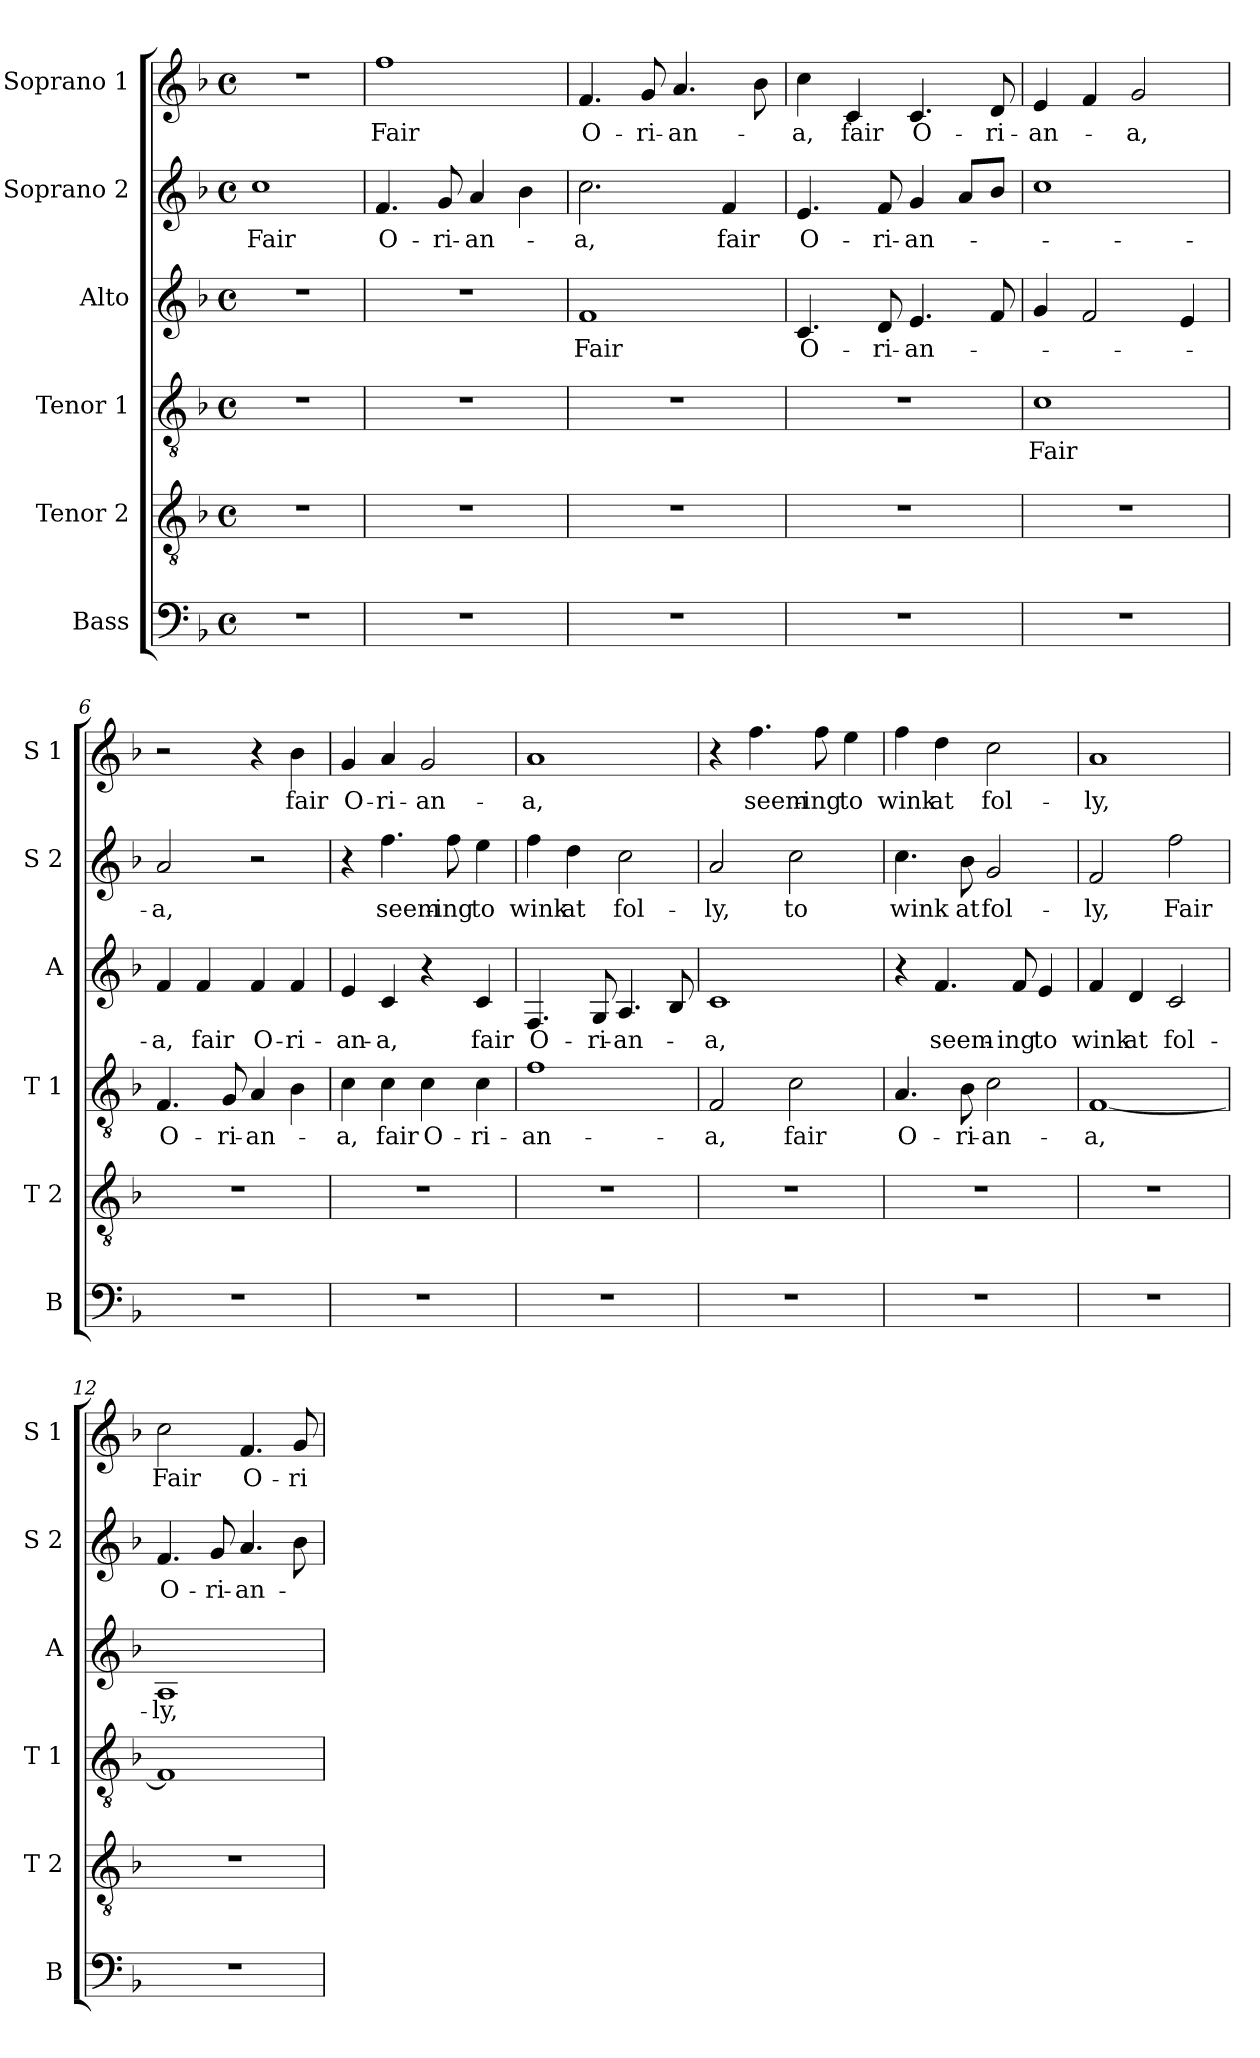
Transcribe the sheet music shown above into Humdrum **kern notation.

**kern	**kern	**kern	**text	**kern	**text	**kern	**text	**kern	**text
*part6	*part5	*part4	*part4	*part3	*part3	*part2	*part2	*part1	*part1
*staff6	*staff5	*staff4	*staff4	*staff3	*staff3	*staff2	*staff2	*staff1	*staff1
*I"Bass	*I"Tenor 2	*I"Tenor 1	*	*I"Alto	*	*I"Soprano 2	*	*I"Soprano 1	*
*I'B	*I'T 2	*I'T 1	*	*I'A	*	*I'S 2	*	*I'S 1	*
*clefF4	*clefGv2	*clefGv2	*	*clefG2	*	*clefG2	*	*clefG2	*
*k[b-]	*k[b-]	*k[b-]	*	*k[b-]	*	*k[b-]	*	*k[b-]	*
*F:	*F:	*F:	*	*F:	*	*F:	*	*F:	*
*M4/4	*M4/4	*M4/4	*	*M4/4	*	*M4/4	*	*M4/4	*
*met(c)	*met(c)	*met(c)	*	*met(c)	*	*met(c)	*	*met(c)	*
*MM120	*MM120	*MM120	*	*MM120	*	*MM120	*	*MM120	*
=1	=1	=1	=1	=1	=1	=1	=1	=1	=1
!	!	!	!	!	!	!	!LO:LY:b	!	!
1r	1r	1r	.	1r	.	1cc	Fair	1r	.
=2	=2	=2	=2	=2	=2	=2	=2	=2	=2
!	!	!	!	!	!	!	!LO:LY:b	!	!LO:LY:b
1r	1r	1r	.	1r	.	4.f/	O-	1ff	Fair
!	!	!	!	!	!	!	!LO:LY:b	!	!
.	.	.	.	.	.	8g/	-ri-	.	.
!	!	!	!	!	!	!	!LO:LY:b	!	!
.	.	.	.	.	.	4a/	-an-	.	.
.	.	.	.	.	.	4b-\	.	.	.
=3	=3	=3	=3	=3	=3	=3	=3	=3	=3
!	!	!	!	!	!LO:LY:b	!	!LO:LY:b	!	!LO:LY:b
1r	1r	1r	.	1f	Fair	2.cc\	-a,	4.f/	O-
!	!	!	!	!	!	!	!	!	!LO:LY:b
.	.	.	.	.	.	.	.	8g/	-ri-
!	!	!	!	!	!	!	!	!	!LO:LY:b
.	.	.	.	.	.	.	.	4.a/	-an-
!	!	!	!	!	!	!	!LO:LY:b	!	!
.	.	.	.	.	.	4f/	fair	.	.
.	.	.	.	.	.	.	.	8b-\	.
=4	=4	=4	=4	=4	=4	=4	=4	=4	=4
!	!	!	!	!	!LO:LY:b	!	!LO:LY:b	!	!LO:LY:b
1r	1r	1r	.	4.c/	O-	4.e/	O-	4cc\	-a,
!	!	!	!	!	!	!	!	!	!LO:LY:b
.	.	.	.	.	.	.	.	4c/	fair
!	!	!	!	!	!LO:LY:b	!	!LO:LY:b	!	!
.	.	.	.	8d/	-ri-	8f/	-ri-	.	.
!	!	!	!	!	!LO:LY:b	!	!LO:LY:b	!	!LO:LY:b
.	.	.	.	4.e/	-an-	4g/	-an-	4.c/	O-
.	.	.	.	.	.	8a/L	.	.	.
!	!	!	!	!	!	!	!	!	!LO:LY:b
.	.	.	.	8f/	.	8b-/J	.	8d/	-ri-
=5	=5	=5	=5	=5	=5	=5	=5	=5	=5
!	!	!	!LO:LY:b	!	!	!	!	!	!LO:LY:b
1r	1r	1c	Fair	4g/	.	1cc	.	4e/	-an-
.	.	.	.	2f/	.	.	.	4f/	.
!	!	!	!	!	!	!	!	!	!LO:LY:b
.	.	.	.	.	.	.	.	2g/	-a,
.	.	.	.	4e/	.	.	.	.	.
=6	=6	=6	=6	=6	=6	=6	=6	=6	=6
!	!	!	!LO:LY:b	!	!LO:LY:b	!	!LO:LY:b	!	!
1r	1r	4.F/	O-	4f/	-a,	2a/	-a,	2r	.
!	!	!	!	!	!LO:LY:b	!	!	!	!
.	.	.	.	4f/	fair	.	.	.	.
!	!	!	!LO:LY:b	!	!	!	!	!	!
.	.	8G/	-ri-	.	.	.	.	.	.
!	!	!	!LO:LY:b	!	!LO:LY:b	!	!	!	!
.	.	4A/	-an-	4f/	O-	2r	.	4r	.
!	!	!	!	!	!LO:LY:b	!	!	!	!LO:LY:b
.	.	4B-\	.	4f/	-ri-	.	.	4b-\	fair
!!LO:LB:g=z
=7	=7	=7	=7	=7	=7	=7	=7	=7	=7
!	!	!	!LO:LY:b	!	!LO:LY:b	!	!	!	!LO:LY:b
1r	1r	4c\	-a,	4e/	-an-	4r	.	4g/	O-
!	!	!	!LO:LY:b	!	!LO:LY:b	!	!LO:LY:b	!	!LO:LY:b
.	.	4c\	fair	4c/	-a,	4.ff\	seem-	4a/	-ri-
!	!	!	!LO:LY:b	!	!	!	!	!	!LO:LY:b
.	.	4c\	O-	4r	.	.	.	2g/	-an-
!	!	!	!	!	!	!	!LO:LY:b	!	!
.	.	.	.	.	.	8ff\	-ing	.	.
!	!	!	!LO:LY:b	!	!LO:LY:b	!	!LO:LY:b	!	!
.	.	4c\	-ri-	4c/	fair	4ee\	to	.	.
=8	=8	=8	=8	=8	=8	=8	=8	=8	=8
!	!	!	!LO:LY:b	!	!LO:LY:b	!	!LO:LY:b	!	!LO:LY:b
1r	1r	1f	-an-	4.F/	O-	4ff\	wink	1a	-a,
!	!	!	!	!	!	!	!LO:LY:b	!	!
.	.	.	.	.	.	4dd\	at	.	.
!	!	!	!	!	!LO:LY:b	!	!	!	!
.	.	.	.	8G/	-ri-	.	.	.	.
!	!	!	!	!	!LO:LY:b	!	!LO:LY:b	!	!
.	.	.	.	4.A/	-an-	2cc\	fol-	.	.
.	.	.	.	8B-/	.	.	.	.	.
=9	=9	=9	=9	=9	=9	=9	=9	=9	=9
!	!	!	!LO:LY:b	!	!LO:LY:b	!	!LO:LY:b	!	!
1r	1r	2F/	-a,	1c	-a,	2a/	-ly,	4r	.
!	!	!	!	!	!	!	!	!	!LO:LY:b
.	.	.	.	.	.	.	.	4.ff\	seem-
!	!	!	!LO:LY:b	!	!	!	!LO:LY:b	!	!
.	.	2c\	fair	.	.	2cc\	to	.	.
!	!	!	!	!	!	!	!	!	!LO:LY:b
.	.	.	.	.	.	.	.	8ff\	-ing
!	!	!	!	!	!	!	!	!	!LO:LY:b
.	.	.	.	.	.	.	.	4ee\	to
=10	=10	=10	=10	=10	=10	=10	=10	=10	=10
!	!	!	!LO:LY:b	!	!	!	!LO:LY:b	!	!LO:LY:b
1r	1r	4.A/	O-	4r	.	4.cc\	wink	4ff\	wink
!	!	!	!	!	!LO:LY:b	!	!	!	!LO:LY:b
.	.	.	.	4.f/	seem-	.	.	4dd\	at
!	!	!	!LO:LY:b	!	!	!	!LO:LY:b	!	!
.	.	8B-\	-ri-	.	.	8b-\	at	.	.
!	!	!	!LO:LY:b	!	!	!	!LO:LY:b	!	!LO:LY:b
.	.	2c\	-an-	.	.	2g/	fol-	2cc\	fol-
!	!	!	!	!	!LO:LY:b	!	!	!	!
.	.	.	.	8f/	-ing	.	.	.	.
!	!	!	!	!	!LO:LY:b	!	!	!	!
.	.	.	.	4e/	to	.	.	.	.
=11	=11	=11	=11	=11	=11	=11	=11	=11	=11
!	!	!	!LO:LY:b	!	!LO:LY:b	!	!LO:LY:b	!	!LO:LY:b
1r	1r	[1F	-a,	4f/	wink	2f/	-ly,	1a	-ly,
!	!	!	!	!	!LO:LY:b	!	!	!	!
.	.	.	.	4d/	at	.	.	.	.
!	!	!	!	!	!LO:LY:b	!	!LO:LY:b	!	!
.	.	.	.	2c/	fol-	2ff\	Fair	.	.
=12	=12	=12	=12	=12	=12	=12	=12	=12	=12
!	!	!	!	!	!LO:LY:b	!	!LO:LY:b	!	!LO:LY:b
1r	1r	1F]	.	1A	-ly,	4.f/	O-	2cc\	Fair
!	!	!	!	!	!	!	!LO:LY:b	!	!
.	.	.	.	.	.	8g/	-ri-	.	.
!	!	!	!	!	!	!	!LO:LY:b	!	!LO:LY:b
.	.	.	.	.	.	4.a/	-an-	4.f/	O-
!	!	!	!	!	!	!	!	!	!LO:LY:b
.	.	.	.	.	.	8b-\	.	8g/	-ri-
=	=	=	=	=	=	=	=	=	=
*-	*-	*-	*-	*-	*-	*-	*-	*-	*-
